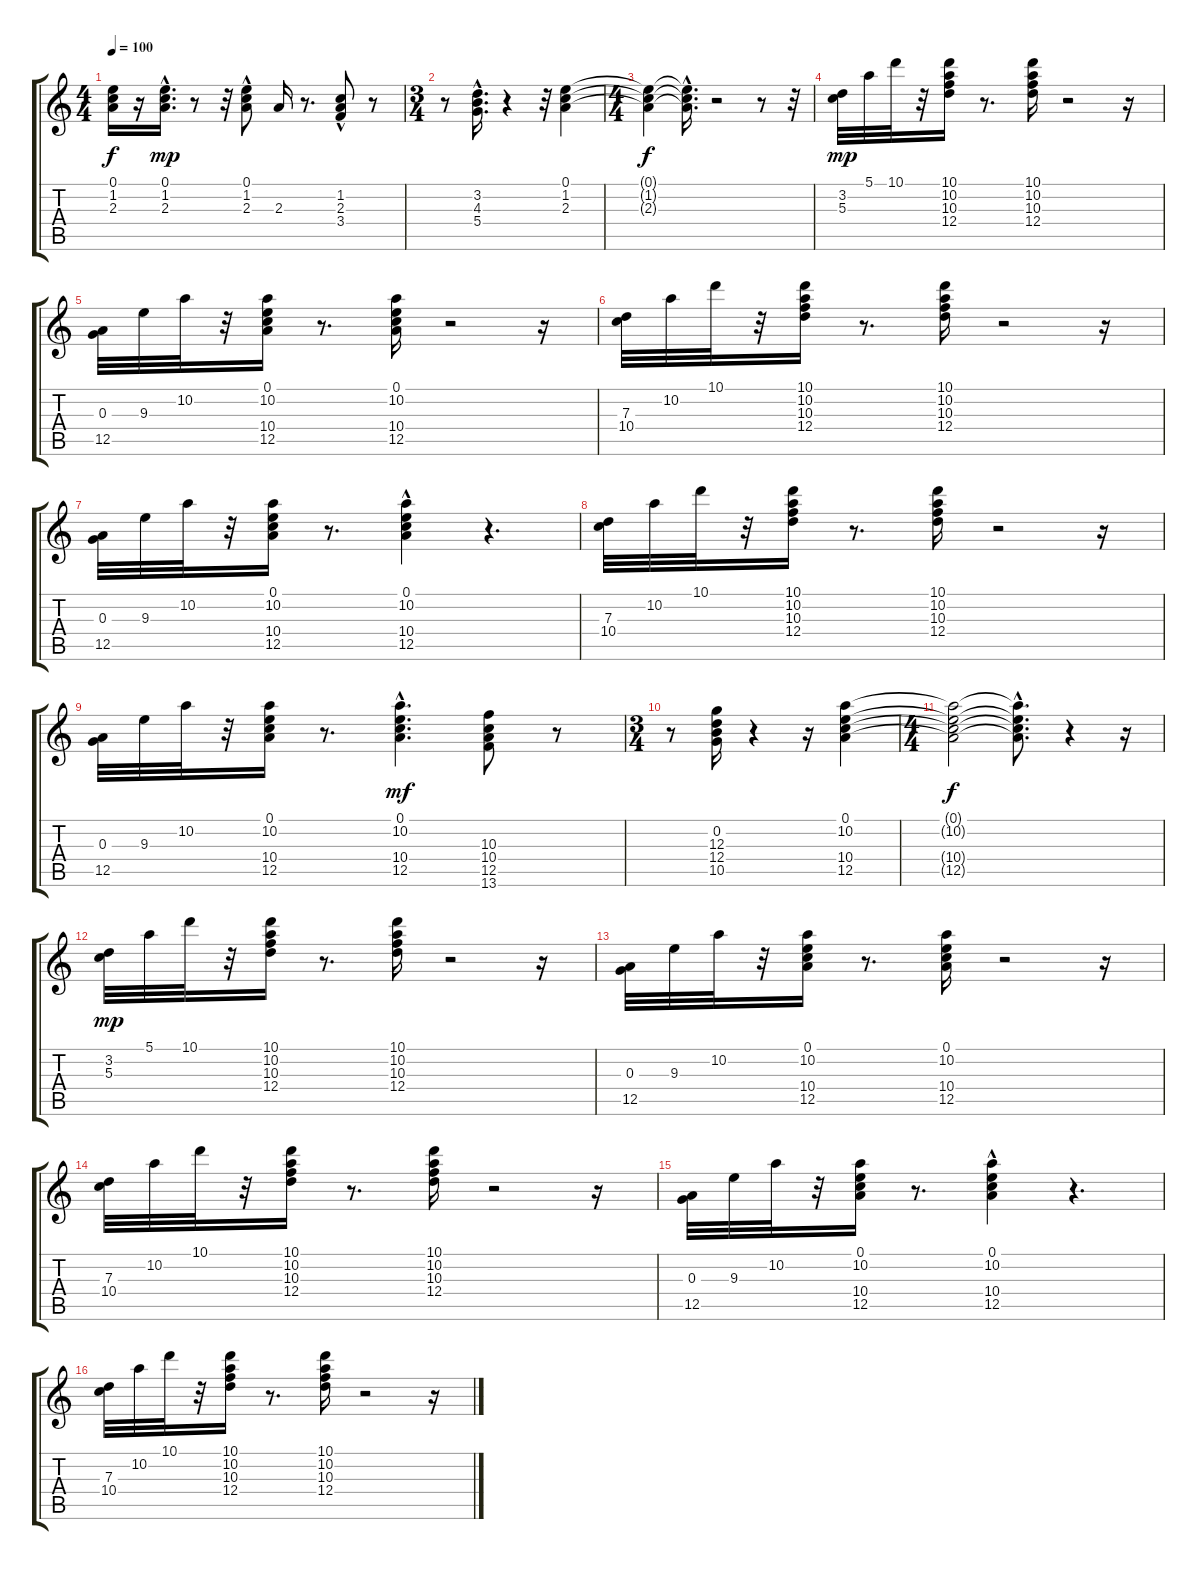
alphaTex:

\track "" {instrument acousticguitarsteel}
\staff {score tabs}
\tuning (E4 B3 G3 D3 A2 E2) {hide}
\ts (4 4)
\tempo 100
\clef g2
\ks c
(0.1{t} 1.2{t} 2.3{t}).16{dy f} r.16 (0.1 1.2{hac} 2.3{hac}).16{d dy mp} r.8 r.32 (0.1{hac} 1.2 2.3{hac}).8 2.3.16 r.8{d} (1.2{hac} 2.3 3.4{hac}).8 r.8 |
\ts (3 4)
r.8 (3.2{hac} 4.3{hac} 5.4{hac}).16{d} r.4 r.32 (0.1 1.2 2.3).4 |
\ts (4 4)
(0.1{t} 1.2{t} 2.3{t}).4{dy f} (0.1{hac t} 1.2{hac t} 2.3{hac t}).16{d} r.2 r.8 r.32 |
(3.2 5.3).32{dy mp} 5.1.32 10.1.32 r.32 (10.1 10.2 10.3 12.4).16 r.8{d} (10.1 10.2 10.3 12.4).16 r.2 r.16 |
(0.3 12.5).32 9.3.32 10.2.32 r.32 (0.1 10.2 10.4 12.5).16 r.8{d} (0.1 10.2 10.4 12.5).16 r.2 r.16 |
(7.3 10.4).32 10.2.32 10.1.32 r.32 (10.1 10.2 10.3 12.4).16 r.8{d} (10.1 10.2 10.3 12.4).16 r.2 r.16 |
(0.3 12.5).32 9.3.32 10.2.32 r.32 (0.1 10.2 10.4 12.5).16 r.8{d} (0.1{hac} 10.2 10.4{hac} 12.5{hac}).4 r.4{d} |
(7.3 10.4).32 10.2.32 10.1.32 r.32 (10.1 10.2 10.3 12.4).16 r.8{d} (10.1 10.2 10.3 12.4).16 r.2 r.16 |
(0.3 12.5).32 9.3.32 10.2.32 r.32 (0.1 10.2 10.4 12.5).16 r.8{d} (0.1{hac} 10.2{hac} 10.4{hac} 12.5{hac}).4{d dy mf} (10.3 10.4 12.5 13.6).8 r.8 |
\ts (3 4)
r.8 (0.2 12.3 12.4 10.5).16 r.4 r.16 (0.1 10.2 10.4 12.5).4 |
\ts (4 4)
(0.1{t} 10.2{t} 10.4{t} 12.5{t}).2{dy f} (0.1{hac t} 10.2{hac t} 10.4{hac t} 12.5{hac t}).8{d} r.4 r.16 |
(3.2 5.3).32{dy mp} 5.1.32 10.1.32 r.32 (10.1 10.2 10.3 12.4).16 r.8{d} (10.1 10.2 10.3 12.4).16 r.2 r.16 |
(0.3 12.5).32 9.3.32 10.2.32 r.32 (0.1 10.2 10.4 12.5).16 r.8{d} (0.1 10.2 10.4 12.5).16 r.2 r.16 |
(7.3 10.4).32 10.2.32 10.1.32 r.32 (10.1 10.2 10.3 12.4).16 r.8{d} (10.1 10.2 10.3 12.4).16 r.2 r.16 |
(0.3 12.5).32 9.3.32 10.2.32 r.32 (0.1 10.2 10.4 12.5).16 r.8{d} (0.1{hac} 10.2 10.4{hac} 12.5{hac}).4 r.4{d} |
(7.3 10.4).32 10.2.32 10.1.32 r.32 (10.1 10.2 10.3 12.4).16 r.8{d} (10.1 10.2 10.3 12.4).16 r.2 r.16
